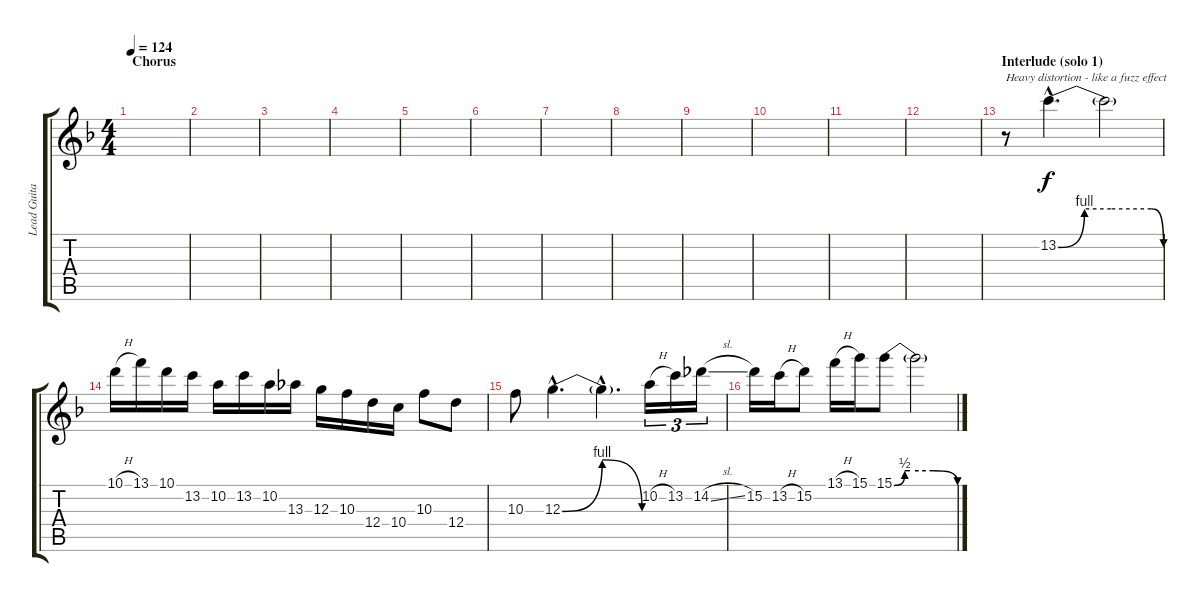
\track ("Lead Guitar" "Lead Guita") {instrument distortionguitar}
\staff {score tabs}
\tuning (E4 B3 G3 D3 A2 E2) {hide}
\ts (4 4)
\section ("" "Chorus")
\tempo 124
\clef g2
\ks f
|
|
|
|
|
|
|
|
|
|
|
|
\section ("" "Interlude (solo 1)")
r.8{txt "Heavy distortion - like a fuzz effect"} 13.2{be (custom 0 0 15 4 30 4 53 4 60 0) hac}.4{d} 13.2{t}.2 |
10.1{h}.16 13.1.16 10.1.16 13.2.16 10.2.16 13.2.16 10.2.16 13.3.16 12.3.16 10.3.16 12.4.16 10.4.16 10.3.8 12.4.8 |
10.3.8 12.3{be (bendrelease 0 0 30 4 50 4 60 0) hac}.4{d} 12.3{hac t}.4{d} 10.2{h}.16{tu (3 2)} 13.2.16{tu (3 2)} 14.2{sl}.16{tu (3 2)} |
15.2.16 13.2{h}.16 15.2.8 13.1{h}.16 15.1.16 15.1{be (custom 0 0 10 2 15 2 30 2 37 2 60 0)}.8 15.1{t}.2
